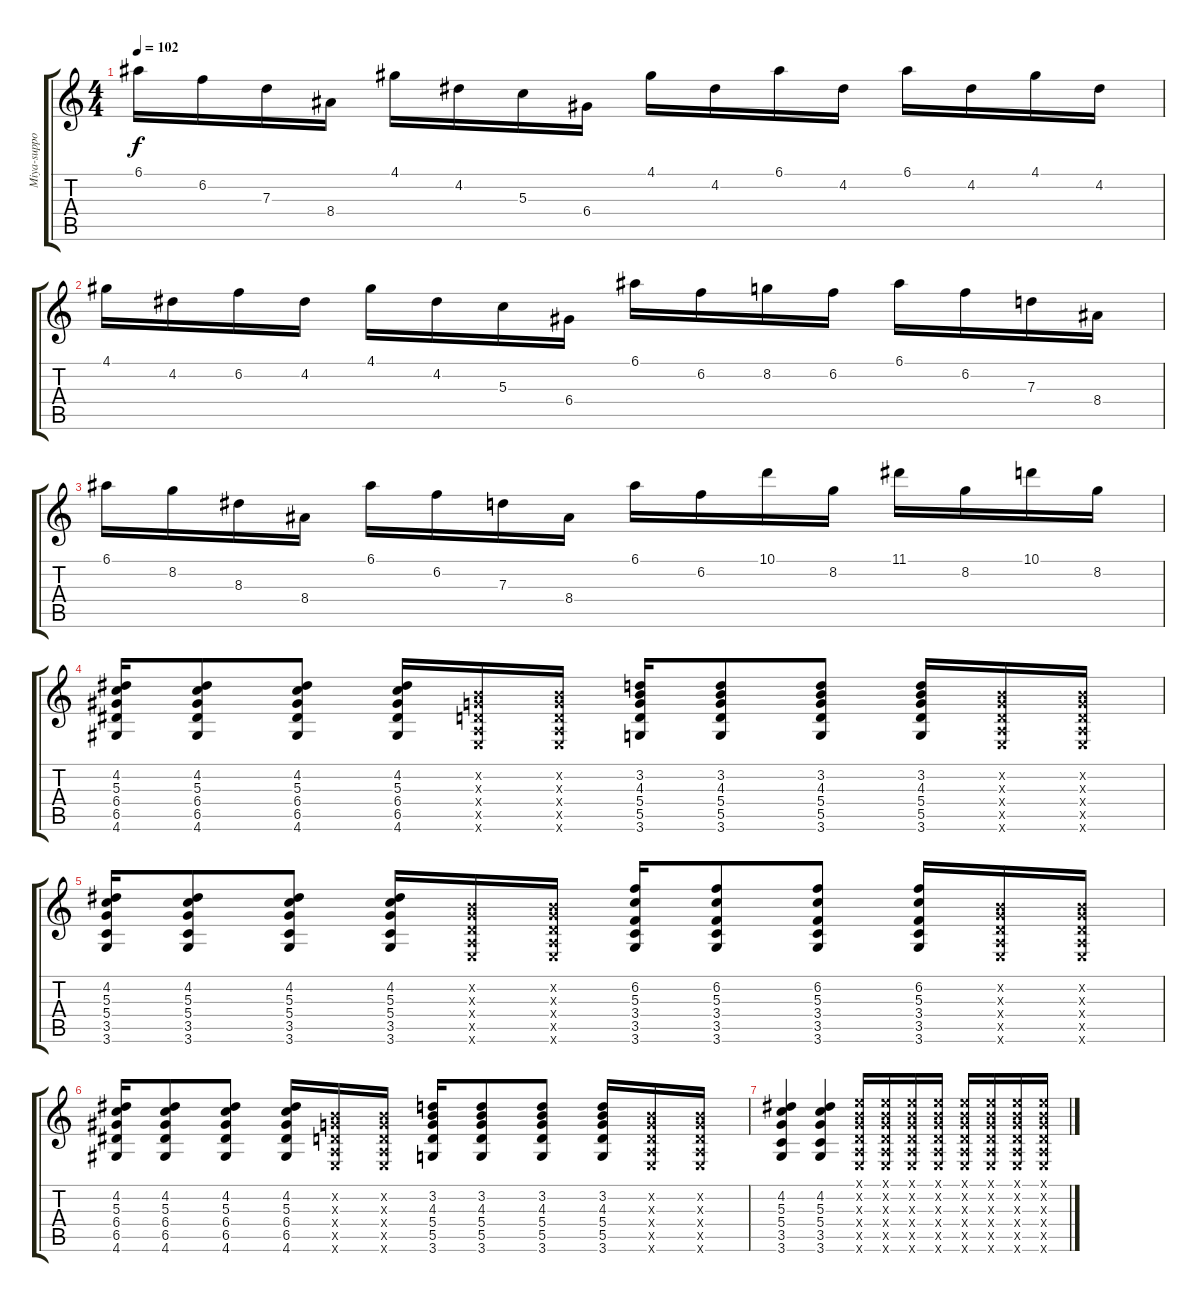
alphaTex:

\track ("Miya-support guitar" "Miya-suppo") {instrument overdrivenguitar}
\staff {score tabs}
\tuning (E4 B3 G3 D3 A2 E2) {hide}
\ts (4 4)
\tempo 102
\clef g2
\ks c
6.1.16{dy f} 6.2.16 7.3.16 8.4.16 4.1.16 4.2.16 5.3.16 6.4.16 4.1.16 4.2.16 6.1.16 4.2.16 6.1.16 4.2.16 4.1.16 4.2.16 |
4.1.16 4.2.16 6.2.16 4.2.16 4.1.16 4.2.16 5.3.16 6.4.16 6.1.16 6.2.16 8.2.16 6.2.16 6.1.16 6.2.16 7.3.16 8.4.16 |
6.1.16 8.2.16 8.3.16 8.4.16 6.1.16 6.2.16 7.3.16 8.4.16 6.1.16 6.2.16 10.1.16 8.2.16 11.1.16 8.2.16 10.1.16 8.2.16 |
(4.2 5.3 6.4 6.5 4.6).16{volume 6 balance 11 instrument overdrivenguitar} (4.2 5.3 6.4 6.5 4.6).8 (4.2 5.3 6.4 6.5 4.6).8 (4.2 5.3 6.4 6.5 4.6).16 (0.2{x} 0.3{x} 0.4{x} 0.5{x} 0.6{x}).16 (0.2{x} 0.3{x} 0.4{x} 0.5{x} 0.6{x}).16 (3.2 4.3 5.4 5.5 3.6).16 (3.2 4.3 5.4 5.5 3.6).8 (3.2 4.3 5.4 5.5 3.6).8 (3.2 4.3 5.4 5.5 3.6).16 (0.2{x} 0.3{x} 0.4{x} 0.5{x} 0.6{x}).16 (0.2{x} 0.3{x} 0.4{x} 0.5{x} 0.6{x}).16 |
(4.2 5.3 5.4 3.5 3.6).16{volume 6 balance 11 instrument overdrivenguitar} (4.2 5.3 5.4 3.5 3.6).8 (4.2 5.3 5.4 3.5 3.6).8 (4.2 5.3 5.4 3.5 3.6).16 (0.2{x} 0.3{x} 0.4{x} 0.5{x} 0.6{x}).16 (0.2{x} 0.3{x} 0.4{x} 0.5{x} 0.6{x}).16 (6.2 5.3 3.4 3.5 3.6).16 (6.2 5.3 3.4 3.5 3.6).8 (6.2 5.3 3.4 3.5 3.6).8 (6.2 5.3 3.4 3.5 3.6).16 (0.2{x} 0.3{x} 0.4{x} 0.5{x} 0.6{x}).16 (0.2{x} 0.3{x} 0.4{x} 0.5{x} 0.6{x}).16 |
(4.2 5.3 6.4 6.5 4.6).16{volume 6 balance 11 instrument overdrivenguitar} (4.2 5.3 6.4 6.5 4.6).8 (4.2 5.3 6.4 6.5 4.6).8 (4.2 5.3 6.4 6.5 4.6).16 (0.2{x} 0.3{x} 0.4{x} 0.5{x} 0.6{x}).16 (0.2{x} 0.3{x} 0.4{x} 0.5{x} 0.6{x}).16 (3.2 4.3 5.4 5.5 3.6).16 (3.2 4.3 5.4 5.5 3.6).8 (3.2 4.3 5.4 5.5 3.6).8 (3.2 4.3 5.4 5.5 3.6).16 (0.2{x} 0.3{x} 0.4{x} 0.5{x} 0.6{x}).16 (0.2{x} 0.3{x} 0.4{x} 0.5{x} 0.6{x}).16 |
(4.2 5.3 5.4 3.5 3.6).4 (4.2 5.3 5.4 3.5 3.6).4 (0.1{x} 0.2{x} 0.3{x} 0.4{x} 0.5{x} 0.6{x}).16 (0.1{x} 0.2{x} 0.3{x} 0.4{x} 0.5{x} 0.6{x}).16 (0.1{x} 0.2{x} 0.3{x} 0.4{x} 0.5{x} 0.6{x}).16 (0.1{x} 0.2{x} 0.3{x} 0.4{x} 0.5{x} 0.6{x}).16 (0.1{x} 0.2{x} 0.3{x} 0.4{x} 0.5{x} 0.6{x}).16 (0.1{x} 0.2{x} 0.3{x} 0.4{x} 0.5{x} 0.6{x}).16 (0.1{x} 0.2{x} 0.3{x} 0.4{x} 0.5{x} 0.6{x}).16 (0.1{x} 0.2{x} 0.3{x} 0.4{x} 0.5{x} 0.6{x}).16
